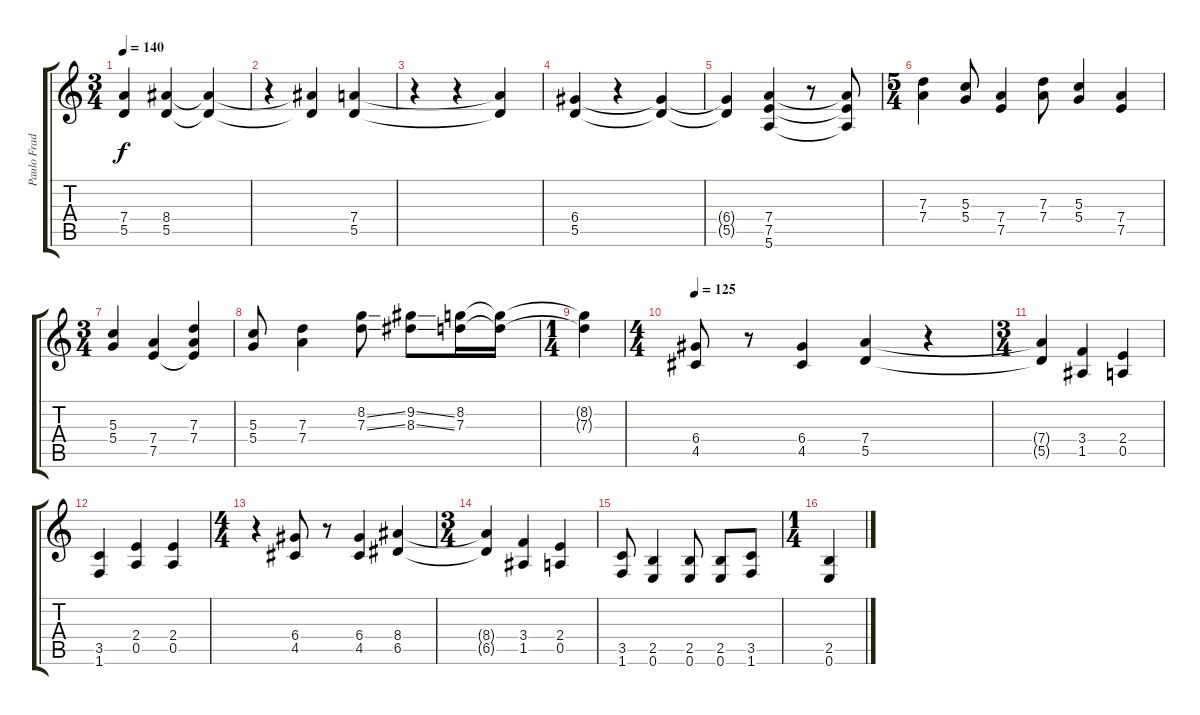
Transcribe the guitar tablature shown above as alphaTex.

\track ("Paulo Frade" "Paulo Frad") {instrument distortionguitar}
\staff {score tabs}
\tuning (E4 B3 G3 D3 A2 E2) {hide}
\ts (3 4)
\tempo 140
\clef g2
\ks c
(7.4{t} 5.5{t}).4{dy f} (8.4 5.5).4 (8.4{t} 5.5{t}).4 |
r.4 (8.4{t} 5.5{t}).4 (7.4 5.5).4 |
r.4 r.4 (7.4{t} 5.5{t}).4 |
(6.4 5.5).4 r.4 (6.4{t} 5.5{t}).4 |
(6.4{t} 5.5{t}).4 (7.4 7.5 5.6).4 r.8 (7.4{t} 7.5{t} 5.6{t}).8 |
\ts (5 4)
(7.3 7.4).4 (5.3 5.4).8 (7.4 7.5).4 (7.3 7.4).8 (5.3 5.4).4 (7.4 7.5).4 |
\ts (3 4)
(5.3 5.4).4 (7.4 7.5).4 (7.3 7.4 7.5{t}).4 |
(5.3 5.4).8 (7.3 7.4).4 (8.2{ss} 7.3{ss}).8 (9.2{ss} 8.3{ss}).8 (8.2 7.3).16 (8.2{t} 7.3{t}).16 |
\ts (1 4)
(8.2{t} 7.3{t}).4 |
\ts (4 4)
\tempo 125
(6.4 4.5).8 r.8 (6.4 4.5).4 (7.4 5.5).4 r.4 |
\ts (3 4)
(7.4{t} 5.5{t}).4 (3.4 1.5).4 (2.4 0.5).4 |
(3.5 1.6).4 (2.4 0.5).4 (2.4 0.5).4 |
\ts (4 4)
r.4 (6.4 4.5).8 r.8 (6.4 4.5).4 (8.4 6.5).4 |
\ts (3 4)
(8.4{t} 6.5{t}).4 (3.4 1.5).4 (2.4 0.5).4 |
(3.5 1.6).8 (2.5 0.6).4 (2.5 0.6).8 (2.5 0.6).8 (3.5 1.6).8 |
\ts (1 4)
(2.5 0.6).4
